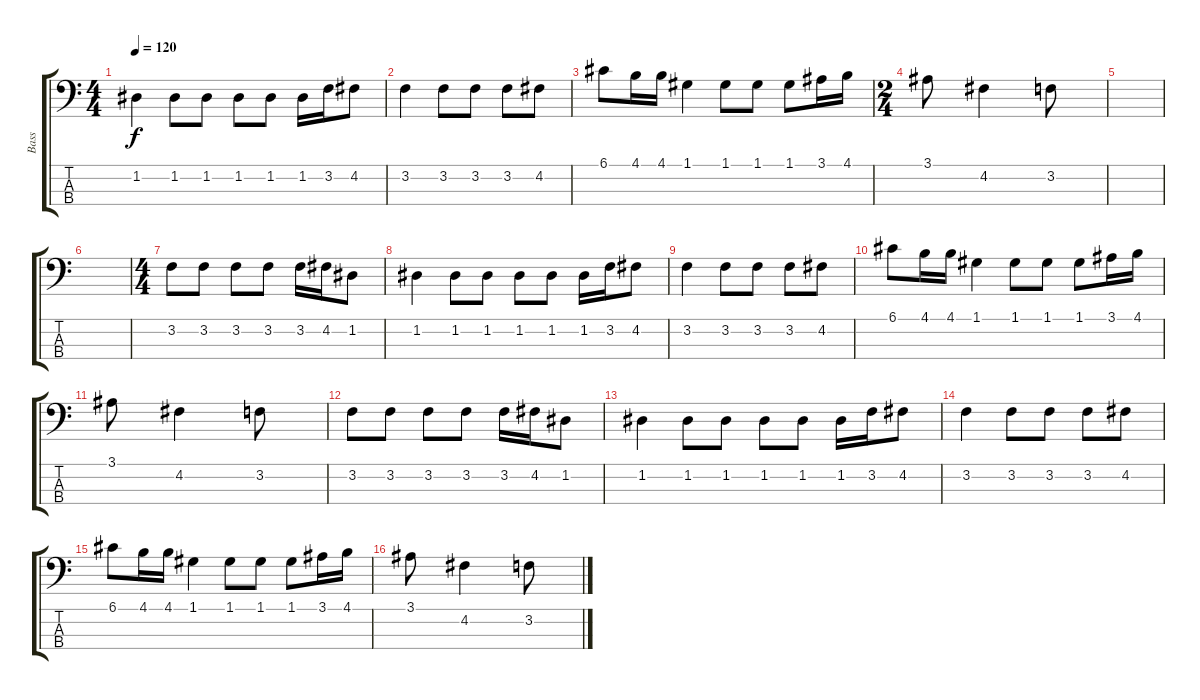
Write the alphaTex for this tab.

\track ("Bass" "Bass") {instrument electricbasspick}
\staff {score tabs}
\tuning (G2 D2 A1 E1) {hide}
\ts (4 4)
\tempo 120
\clef f4
\ks c
1.2.4{dy f} 1.2.8 1.2.8 1.2.8 1.2.8 1.2.16 3.2.16 4.2.8 |
3.2.4 3.2.8 3.2.8 3.2.8 4.2.8 |
6.1.8 4.1.16 4.1.16 1.1.4 1.1.8 1.1.8 1.1.8 3.1.16 4.1.16 |
\ts (2 4)
3.1.8 4.2.4 3.2.8 |
|
|
\ts (4 4)
3.2.8 3.2.8 3.2.8 3.2.8 3.2.16 4.2.16 1.2.8 |
1.2.4 1.2.8 1.2.8 1.2.8 1.2.8 1.2.16 3.2.16 4.2.8 |
3.2.4 3.2.8 3.2.8 3.2.8 4.2.8 |
6.1.8 4.1.16 4.1.16 1.1.4 1.1.8 1.1.8 1.1.8 3.1.16 4.1.16 |
3.1.8 4.2.4 3.2.8 |
3.2.8 3.2.8 3.2.8 3.2.8 3.2.16 4.2.16 1.2.8 |
1.2.4 1.2.8 1.2.8 1.2.8 1.2.8 1.2.16 3.2.16 4.2.8 |
3.2.4 3.2.8 3.2.8 3.2.8 4.2.8 |
6.1.8 4.1.16 4.1.16 1.1.4 1.1.8 1.1.8 1.1.8 3.1.16 4.1.16 |
3.1.8 4.2.4 3.2.8
